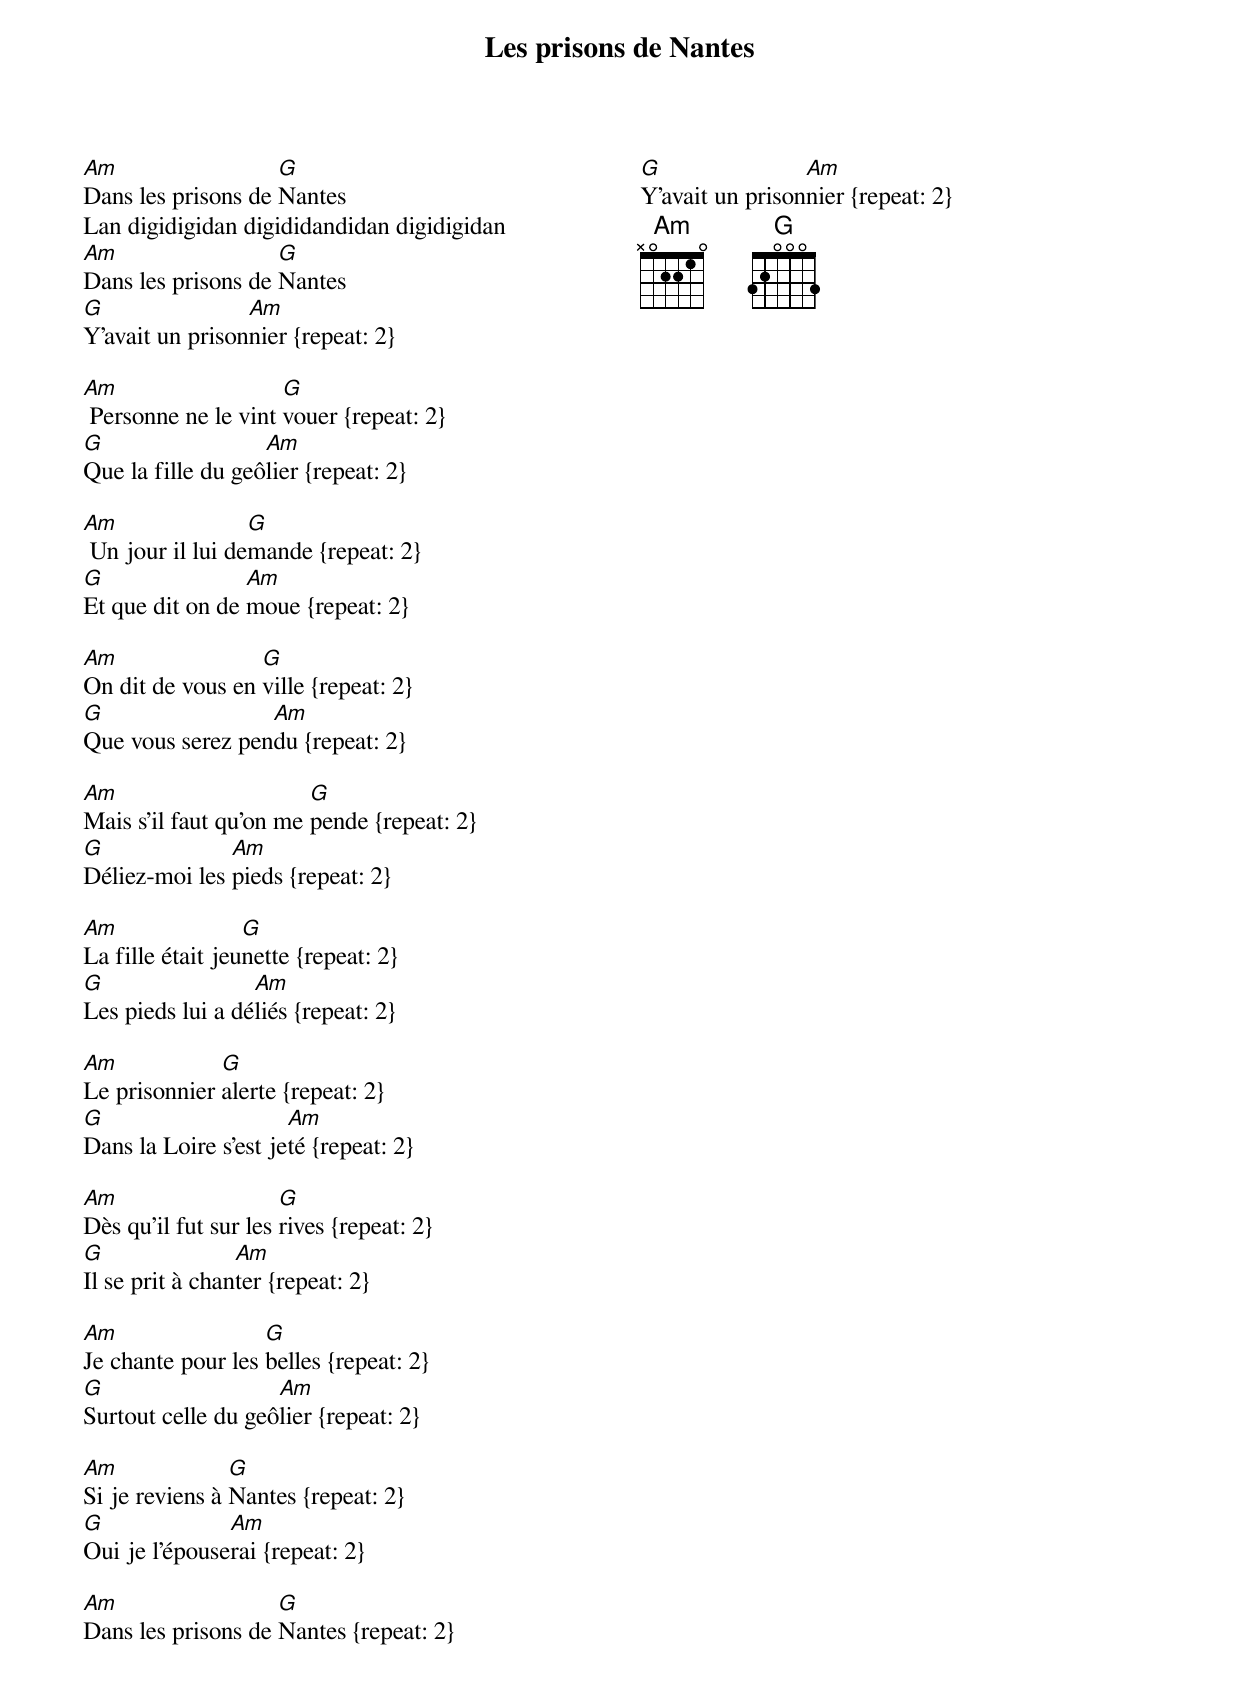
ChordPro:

{title: Les prisons de Nantes}
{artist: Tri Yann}
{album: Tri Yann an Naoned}
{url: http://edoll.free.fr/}
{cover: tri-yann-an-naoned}
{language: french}
{columns: 2}
{define: Am frets X 0 2 2 1 0}
{define: G frets 3 2 0 0 0 3}

[Am]Dans les prisons de [G]Nantes
Lan digidigidan digididandidan digidigidan
[Am]Dans les prisons de [G]Nantes
[G]Y'avait un prison[Am]nier {repeat: 2}

[Am] Personne ne le vint [G]vouer {repeat: 2}
[G]Que la fille du geô[Am]lier {repeat: 2}

[Am] Un jour il lui de[G]mande {repeat: 2}
[G]Et que dit on de [Am]moue {repeat: 2}

[Am]On dit de vous en [G]ville {repeat: 2}
[G]Que vous serez pen[Am]du {repeat: 2}

[Am]Mais s'il faut qu'on me [G]pende {repeat: 2}
[G]Déliez-moi les [Am]pieds {repeat: 2}

[Am]La fille était jeu[G]nette {repeat: 2}
[G]Les pieds lui a dé[Am]liés {repeat: 2}

[Am]Le prisonnier [G]alerte {repeat: 2}
[G]Dans la Loire s'est je[Am]té {repeat: 2}

[Am]Dès qu'il fut sur les [G]rives {repeat: 2}
[G]Il se prit à chan[Am]ter {repeat: 2}

[Am]Je chante pour les [G]belles {repeat: 2}
[G]Surtout celle du geô[Am]lier {repeat: 2}

[Am]Si je reviens à [G]Nantes {repeat: 2}
[G]Oui je l'épouse[Am]rai {repeat: 2}

[Am]Dans les prisons de [G]Nantes {repeat: 2}
[G]Y'avait un prison[Am]nier {repeat: 2}
